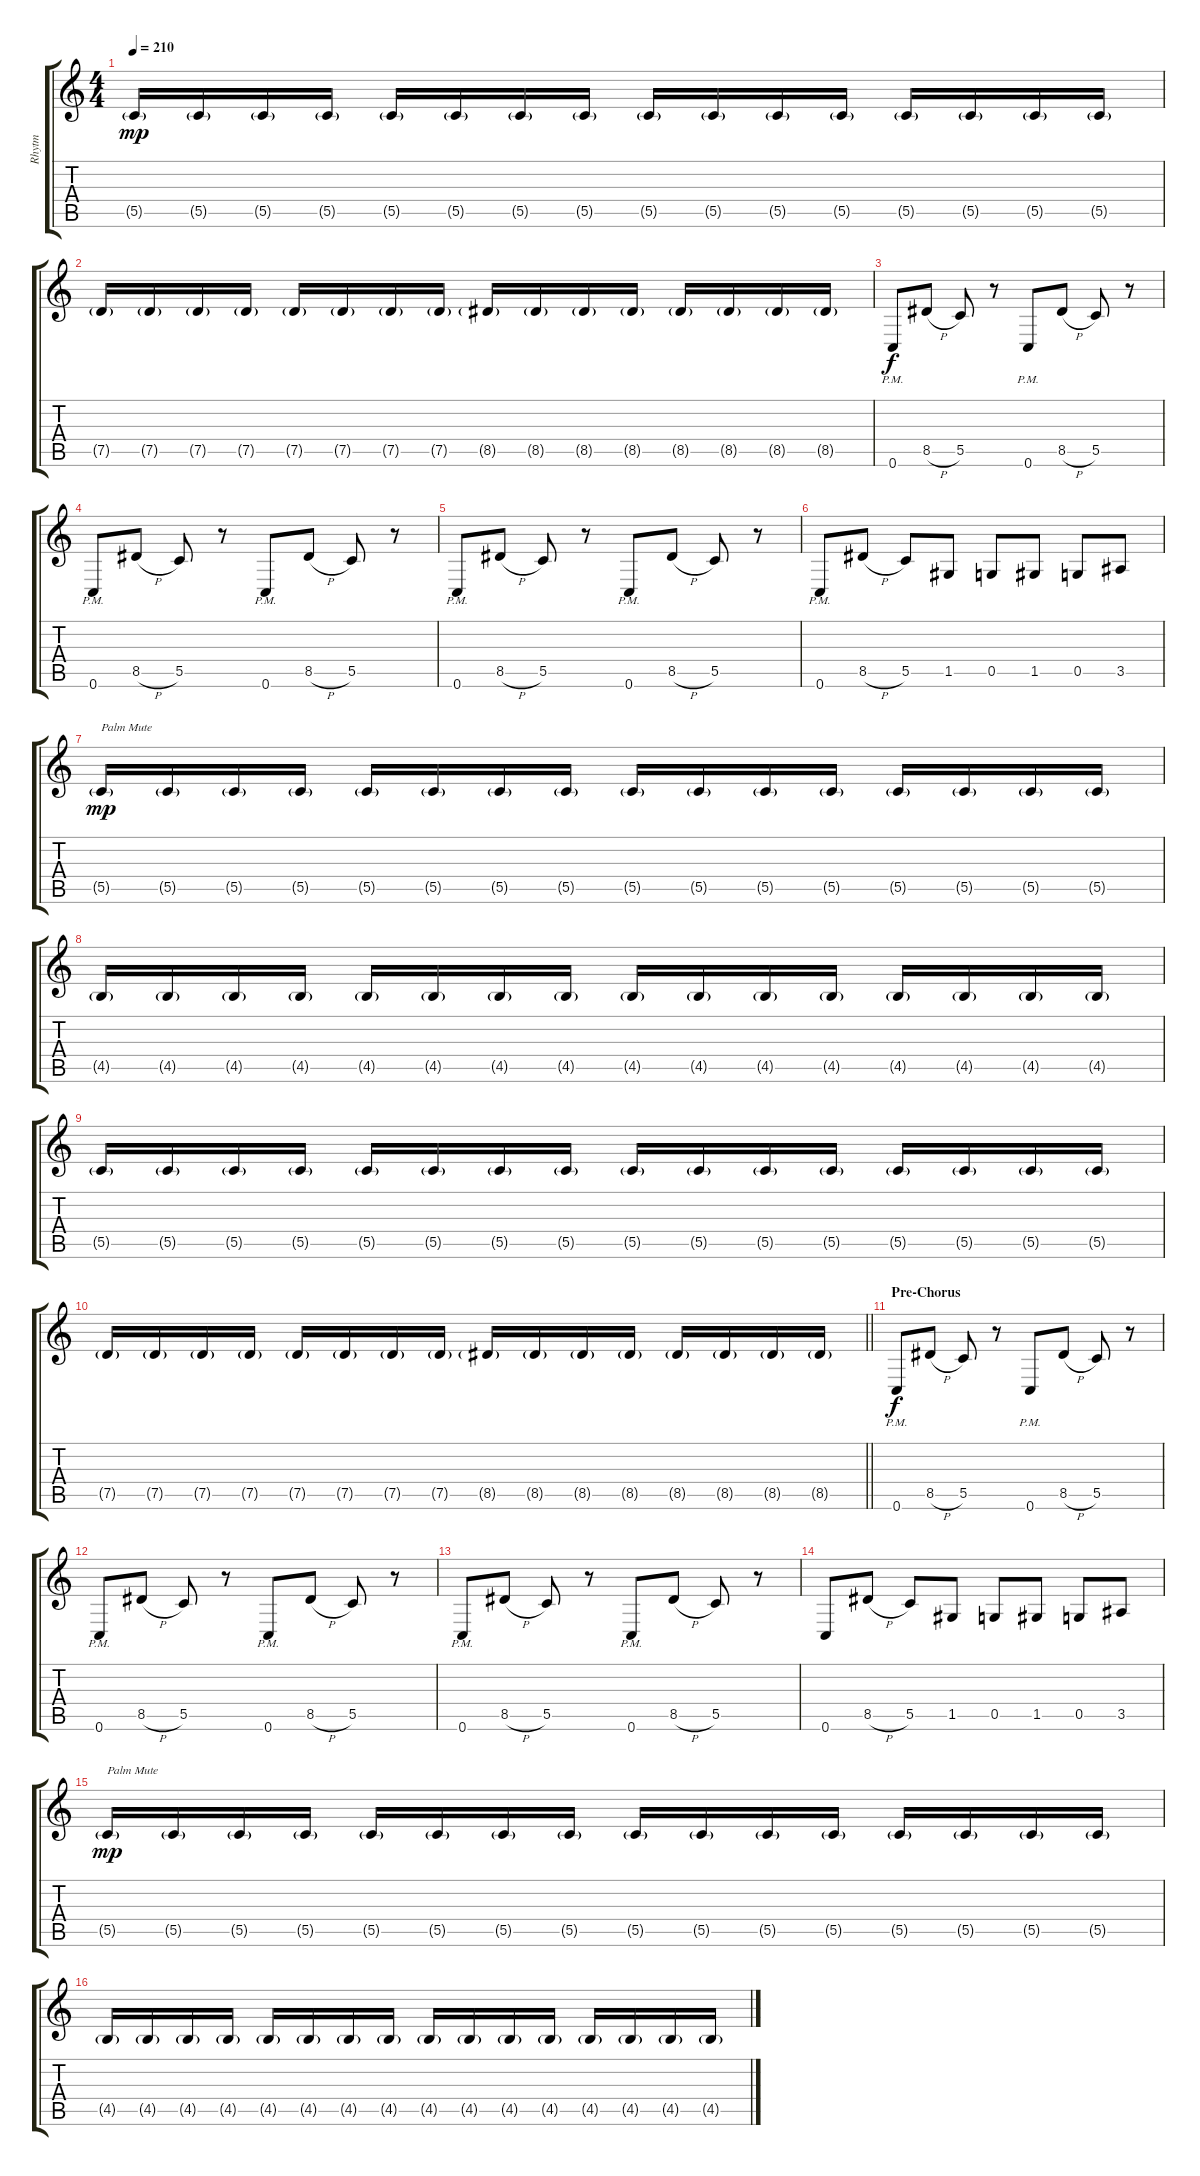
\track ("Rhytm" "Rhytm") {instrument distortionguitar}
\staff {score tabs}
\tuning (D4 A3 F3 C3 G2 C2) {hide}
\ts (4 4)
\tempo 210
\clef g2
\ks c
5.5{g}.16{dy mp} 5.5{g}.16 5.5{g}.16 5.5{g}.16 5.5{g}.16 5.5{g}.16 5.5{g}.16 5.5{g}.16 5.5{g}.16 5.5{g}.16 5.5{g}.16 5.5{g}.16 5.5{g}.16 5.5{g}.16 5.5{g}.16 5.5{g}.16 |
7.5{g}.16 7.5{g}.16 7.5{g}.16 7.5{g}.16 7.5{g}.16 7.5{g}.16 7.5{g}.16 7.5{g}.16 8.5{g}.16 8.5{g}.16 8.5{g}.16 8.5{g}.16 8.5{g}.16 8.5{g}.16 8.5{g}.16 8.5{g}.16 |
0.6{pm}.8{dy f} 8.5{h}.8 5.5.8 r.8 0.6{pm}.8 8.5{h}.8 5.5.8 r.8 |
0.6{pm}.8 8.5{h}.8 5.5.8 r.8 0.6{pm}.8 8.5{h}.8 5.5.8 r.8 |
0.6{pm}.8 8.5{h}.8 5.5.8 r.8 0.6{pm}.8 8.5{h}.8 5.5.8 r.8 |
0.6{pm}.8 8.5{h}.8 5.5.8 1.5.8 0.5.8 1.5.8 0.5.8 3.5.8 |
5.5{g}.16{txt "Palm Mute" dy mp} 5.5{g}.16 5.5{g}.16 5.5{g}.16 5.5{g}.16 5.5{g}.16 5.5{g}.16 5.5{g}.16 5.5{g}.16 5.5{g}.16 5.5{g}.16 5.5{g}.16 5.5{g}.16 5.5{g}.16 5.5{g}.16 5.5{g}.16 |
4.5{g}.16 4.5{g}.16 4.5{g}.16 4.5{g}.16 4.5{g}.16 4.5{g}.16 4.5{g}.16 4.5{g}.16 4.5{g}.16 4.5{g}.16 4.5{g}.16 4.5{g}.16 4.5{g}.16 4.5{g}.16 4.5{g}.16 4.5{g}.16 |
5.5{g}.16 5.5{g}.16 5.5{g}.16 5.5{g}.16 5.5{g}.16 5.5{g}.16 5.5{g}.16 5.5{g}.16 5.5{g}.16 5.5{g}.16 5.5{g}.16 5.5{g}.16 5.5{g}.16 5.5{g}.16 5.5{g}.16 5.5{g}.16 |
\barLineRight lightlight
7.5{g}.16 7.5{g}.16 7.5{g}.16 7.5{g}.16 7.5{g}.16 7.5{g}.16 7.5{g}.16 7.5{g}.16 8.5{g}.16 8.5{g}.16 8.5{g}.16 8.5{g}.16 8.5{g}.16 8.5{g}.16 8.5{g}.16 8.5{g}.16 |
\section ("" "Pre-Chorus")
0.6{pm}.8{dy f} 8.5{h}.8 5.5.8 r.8 0.6{pm}.8 8.5{h}.8 5.5.8 r.8 |
0.6{pm}.8 8.5{h}.8 5.5.8 r.8 0.6{pm}.8 8.5{h}.8 5.5.8 r.8 |
0.6{pm}.8 8.5{h}.8 5.5.8 r.8 0.6{pm}.8 8.5{h}.8 5.5.8 r.8 |
0.6.8 8.5{h}.8 5.5.8 1.5.8 0.5.8 1.5.8 0.5.8 3.5.8 |
5.5{g}.16{txt "Palm Mute" dy mp} 5.5{g}.16 5.5{g}.16 5.5{g}.16 5.5{g}.16 5.5{g}.16 5.5{g}.16 5.5{g}.16 5.5{g}.16 5.5{g}.16 5.5{g}.16 5.5{g}.16 5.5{g}.16 5.5{g}.16 5.5{g}.16 5.5{g}.16 |
4.5{g}.16 4.5{g}.16 4.5{g}.16 4.5{g}.16 4.5{g}.16 4.5{g}.16 4.5{g}.16 4.5{g}.16 4.5{g}.16 4.5{g}.16 4.5{g}.16 4.5{g}.16 4.5{g}.16 4.5{g}.16 4.5{g}.16 4.5{g}.16
